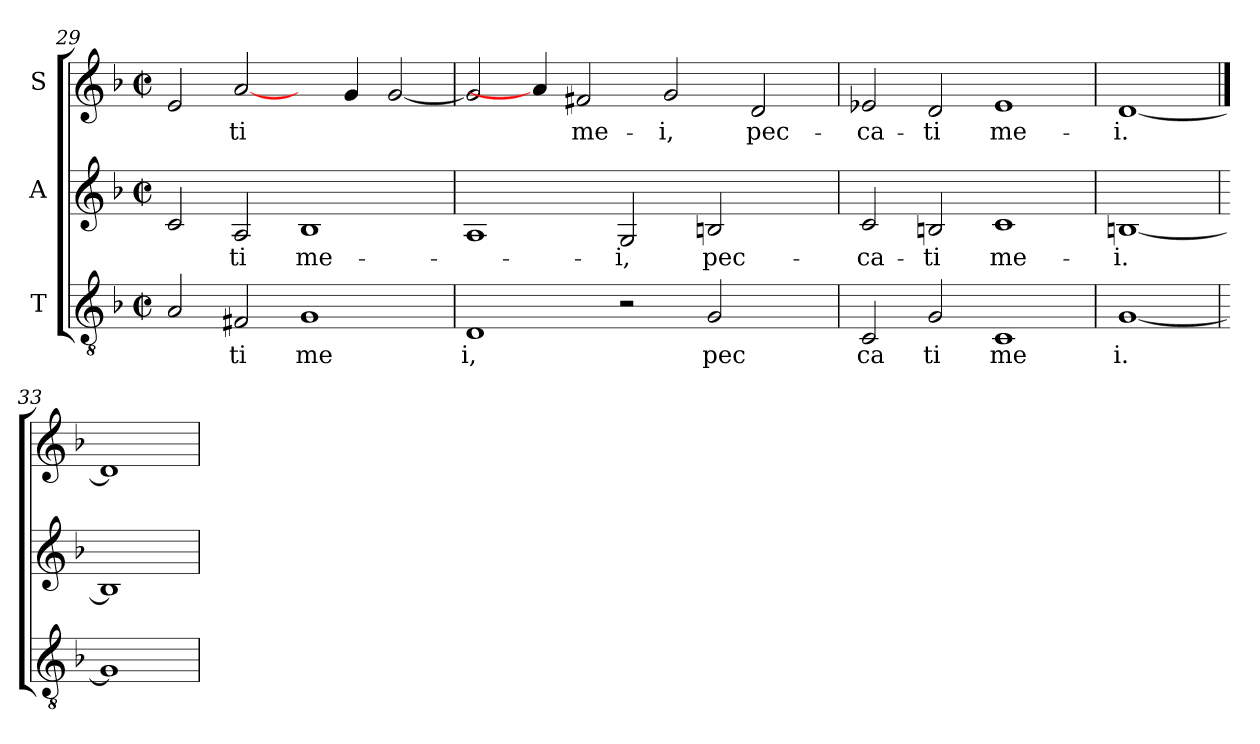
**kern	**text	**kern	**text	**kern	**text
*part3	*part3	*part2	*part2	*part1	*part1
*staff3	*staff3	*staff2	*staff2	*staff1	*staff1
*I"T	*	*I"A	*	*I"S	*
*clefGv2	*	*clefG2	*	*clefG2	*
*k[b-]	*	*k[b-]	*	*k[b-]	*
*F:	*	*F:	*	*F:	*
*M2/2	*	*M2/2	*	*M2/2	*
*met(c|)	*	*met(c|)	*	*met(c|)	*
=29	=29	=29	=29	=29	=29
2A/	.	2c/	.	2e/	.
!	!LO:LY:b:cj	!	!LO:LY:b:cj	!	!LO:LY:b:cj
2F#X/	ti	2A/	-ti	[2a/	-ti
!	!LO:LY:b:cj	!	!LO:LY:b:cj	!	!
1G	me	1B-	me-	4ryy	.
.	.	.	.	4g/	.
.	.	.	.	[<2g/	.
=30	=30	=30	=30	=30	=30
!	!LO:LY:b:cj	!	!	!	!
1D	i,	1A	.	2g/]	.
.	.	.	.	4a/]	.
!	!	!	!	!	!LO:LY:b:cj
.	.	.	.	2f#/	me-
!	!	!	!LO:LY:b:cj	!	!
2r	.	2G/	-i,	.	.
!	!	!	!	!	!LO:LY:b:cj
.	.	.	.	2g/	-i,
!	!LO:LY:b:cj	!	!LO:LY:b:cj	!	!
2G/	pec	2Bn/	pec-	.	.
!	!	!	!	!	!LO:LY:b:cj
.	.	.	.	2d/	pec-
4ryy	.	4ryy	.	.	.
=31	=31	=31	=31	=31	=31
!	!LO:LY:b:cj	!	!LO:LY:b:cj	!	!LO:LY:b:cj
2C/	ca	2c/	-ca-	2e-X/	-ca-
!	!LO:LY:b:cj	!	!LO:LY:b:cj	!	!LO:LY:b:cj
2G/	ti	2Bn/	-ti	2d/	-ti
!	!LO:LY:b:cj	!	!LO:LY:b:cj	!	!LO:LY:b:cj
1C	me	1c	me-	1e-	me-
=32	=32	=32	=32	=32	=32
!	!LO:LY:b:cj	!	!LO:LY:b:cj	!	!LO:LY:b:cj
[1G	i.	[1Bn	-i.	[1d	-i.
=33	==33	=33	==33	==33	==33
1G]	.	1B]	.	1d]	.
=	=	=	=	=	=
*-	*-	*-	*-	*-	*-
